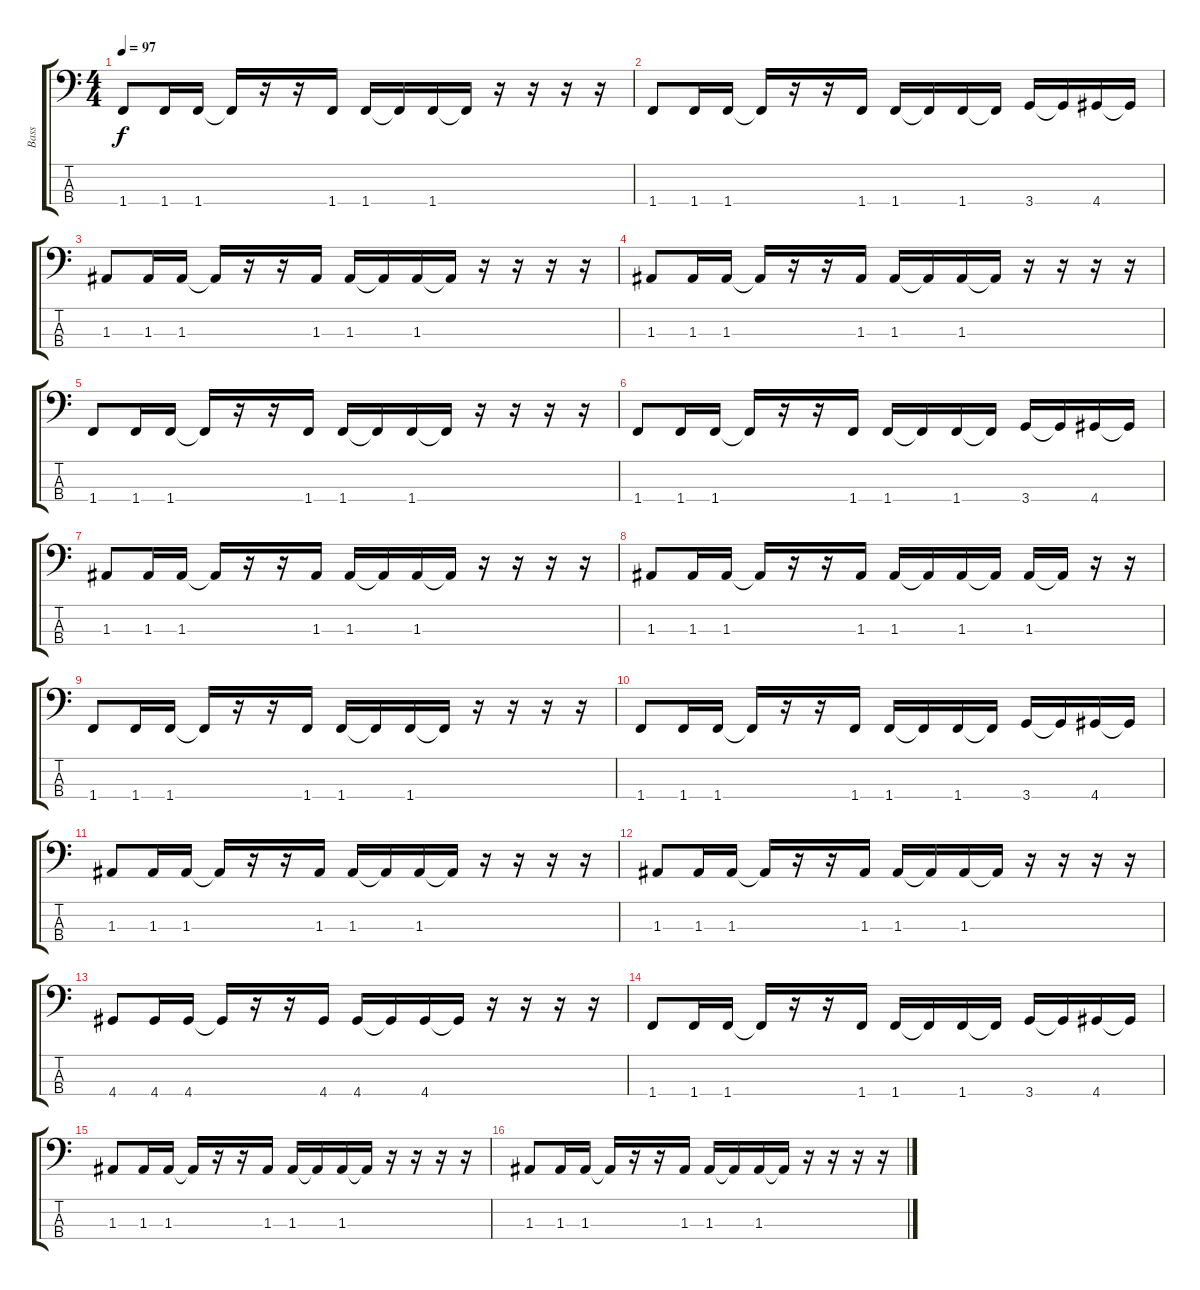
\track ("Bass" "Bass") {instrument electricbassfinger}
\staff {score tabs}
\tuning (G2 D2 A1 E1) {hide}
\ts (4 4)
\tempo 97
\clef f4
\ks c
1.4.8{dy f} 1.4.16 1.4.16 1.4{t}.16 r.16 r.16 1.4.16 1.4.16 1.4{t}.16 1.4.16 1.4{t}.16 r.16 r.16 r.16 r.16 |
1.4.8 1.4.16 1.4.16 1.4{t}.16 r.16 r.16 1.4.16 1.4.16 1.4{t}.16 1.4.16 1.4{t}.16 3.4.16 3.4{t}.16 4.4.16 4.4{t}.16 |
1.3.8 1.3.16 1.3.16 1.3{t}.16 r.16 r.16 1.3.16 1.3.16 1.3{t}.16 1.3.16 1.3{t}.16 r.16 r.16 r.16 r.16 |
1.3.8 1.3.16 1.3.16 1.3{t}.16 r.16 r.16 1.3.16 1.3.16 1.3{t}.16 1.3.16 1.3{t}.16 r.16 r.16 r.16 r.16 |
1.4.8 1.4.16 1.4.16 1.4{t}.16 r.16 r.16 1.4.16 1.4.16 1.4{t}.16 1.4.16 1.4{t}.16 r.16 r.16 r.16 r.16 |
1.4.8 1.4.16 1.4.16 1.4{t}.16 r.16 r.16 1.4.16 1.4.16 1.4{t}.16 1.4.16 1.4{t}.16 3.4.16 3.4{t}.16 4.4.16 4.4{t}.16 |
1.3.8 1.3.16 1.3.16 1.3{t}.16 r.16 r.16 1.3.16 1.3.16 1.3{t}.16 1.3.16 1.3{t}.16 r.16 r.16 r.16 r.16 |
1.3.8 1.3.16 1.3.16 1.3{t}.16 r.16 r.16 1.3.16 1.3.16 1.3{t}.16 1.3.16 1.3{t}.16 1.3.16 1.3{t}.16 r.16 r.16 |
1.4.8 1.4.16 1.4.16 1.4{t}.16 r.16 r.16 1.4.16 1.4.16 1.4{t}.16 1.4.16 1.4{t}.16 r.16 r.16 r.16 r.16 |
1.4.8 1.4.16 1.4.16 1.4{t}.16 r.16 r.16 1.4.16 1.4.16 1.4{t}.16 1.4.16 1.4{t}.16 3.4.16 3.4{t}.16 4.4.16 4.4{t}.16 |
1.3.8 1.3.16 1.3.16 1.3{t}.16 r.16 r.16 1.3.16 1.3.16 1.3{t}.16 1.3.16 1.3{t}.16 r.16 r.16 r.16 r.16 |
1.3.8 1.3.16 1.3.16 1.3{t}.16 r.16 r.16 1.3.16 1.3.16 1.3{t}.16 1.3.16 1.3{t}.16 r.16 r.16 r.16 r.16 |
4.4.8 4.4.16 4.4.16 4.4{t}.16 r.16 r.16 4.4.16 4.4.16 4.4{t}.16 4.4.16 4.4{t}.16 r.16 r.16 r.16 r.16 |
1.4.8 1.4.16 1.4.16 1.4{t}.16 r.16 r.16 1.4.16 1.4.16 1.4{t}.16 1.4.16 1.4{t}.16 3.4.16 3.4{t}.16 4.4.16 4.4{t}.16 |
1.3.8 1.3.16 1.3.16 1.3{t}.16 r.16 r.16 1.3.16 1.3.16 1.3{t}.16 1.3.16 1.3{t}.16 r.16 r.16 r.16 r.16 |
1.3.8 1.3.16 1.3.16 1.3{t}.16 r.16 r.16 1.3.16 1.3.16 1.3{t}.16 1.3.16 1.3{t}.16 r.16 r.16 r.16 r.16
